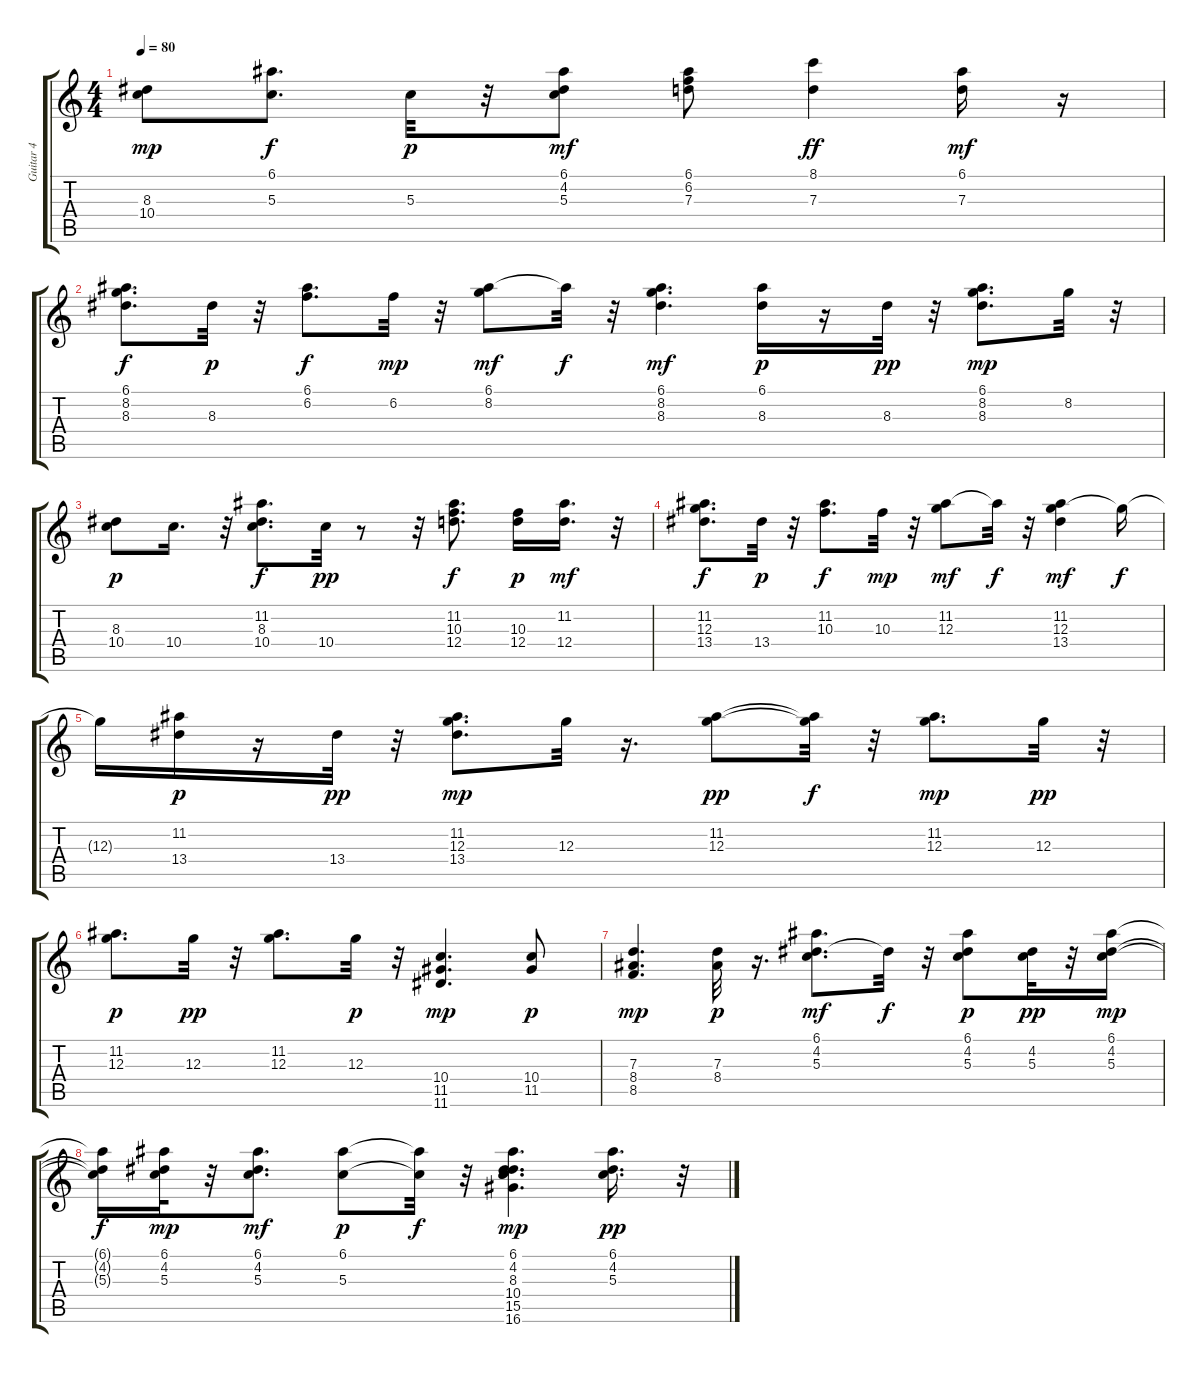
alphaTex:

\track ("Guitar 4" "Guitar 4") {instrument electricguitarclean}
\staff {score tabs}
\tuning (E4 B3 G3 D3 A2 E2) {hide}
\ts (4 4)
\tempo 80
\clef g2
\ks c
(8.3 10.4).8{dy mp} (6.1 5.3).8{d dy f} 5.3.32{dy p} r.32 (6.1 4.2 5.3).8{dy mf} (6.1 6.2 7.3).8 (8.1 7.3).4{dy ff} (6.1 7.3).16{dy mf} r.16 |
(6.1 8.2 8.3).8{d dy f} 8.3.32{dy p} r.32 (6.1 6.2).8{d dy f} 6.2.32{dy mp} r.32 (6.1 8.2).8{dy mf} 6.1{t}.32{dy f} r.32 (6.1 8.2 8.3).4{d dy mf} (6.1 8.3).16{dy p} r.16 8.3.32{dy pp} r.32 (6.1 8.2 8.3).8{d dy mp} 8.2.32 r.32 |
(8.3 10.4).8{dy p} 10.4.16{d} r.32 (11.2 8.3 10.4).8{d dy f} 10.4.32{dy pp} r.8 r.32 (11.2 10.3 12.4).8{d dy f} (10.3 12.4).16{dy p} (11.2 12.4).16{d dy mf} r.32 |
(11.2 12.3 13.4).8{d dy f} 13.4.32{dy p} r.32 (11.2 10.3).8{d dy f} 10.3.32{dy mp} r.32 (11.2 12.3).8{dy mf} 11.2{t}.32{dy f} r.32 (11.2 12.3 13.4).4{dy mf} 12.3{t}.16{dy f} |
12.3{t}.16 (11.2 13.4).16{dy p} r.16 13.4.32{dy pp} r.32 (11.2 12.3 13.4).8{d dy mp} 12.3.32 r.16{d} (11.2 12.3).8{dy pp} (11.2{t} 12.3{t}).32{dy f} r.32 (11.2 12.3).8{d dy mp} 12.3.32{dy pp} r.32 |
(11.2 12.3).8{d dy p} 12.3.32{dy pp} r.32 (11.2 12.3).8{d} 12.3.32{dy p} r.32 (10.4 11.5 11.6).4{d dy mp} (10.4 11.5).8{dy p} |
(7.3 8.4 8.5).4{d dy mp} (7.3 8.4).32{dy p} r.16{d} (6.1 4.2 5.3).8{d dy mf} 4.2{t}.32{dy f} r.32 (6.1 4.2 5.3).8{dy p} (4.2 5.3).32{dy pp} r.32 (6.1 4.2 5.3).16{dy mp} |
(6.1{t} 4.2{t} 5.3{t}).16{dy f} (6.1 4.2 5.3).32{dy mp} r.32 (6.1 4.2 5.3).8{d dy mf} (6.1 5.3).8{dy p} (6.1{t} 5.3{t}).32{dy f} r.32 (6.1 4.2 8.3 10.4 15.5 16.6).4{d dy mp} (6.1 4.2 5.3).16{d dy pp} r.32
